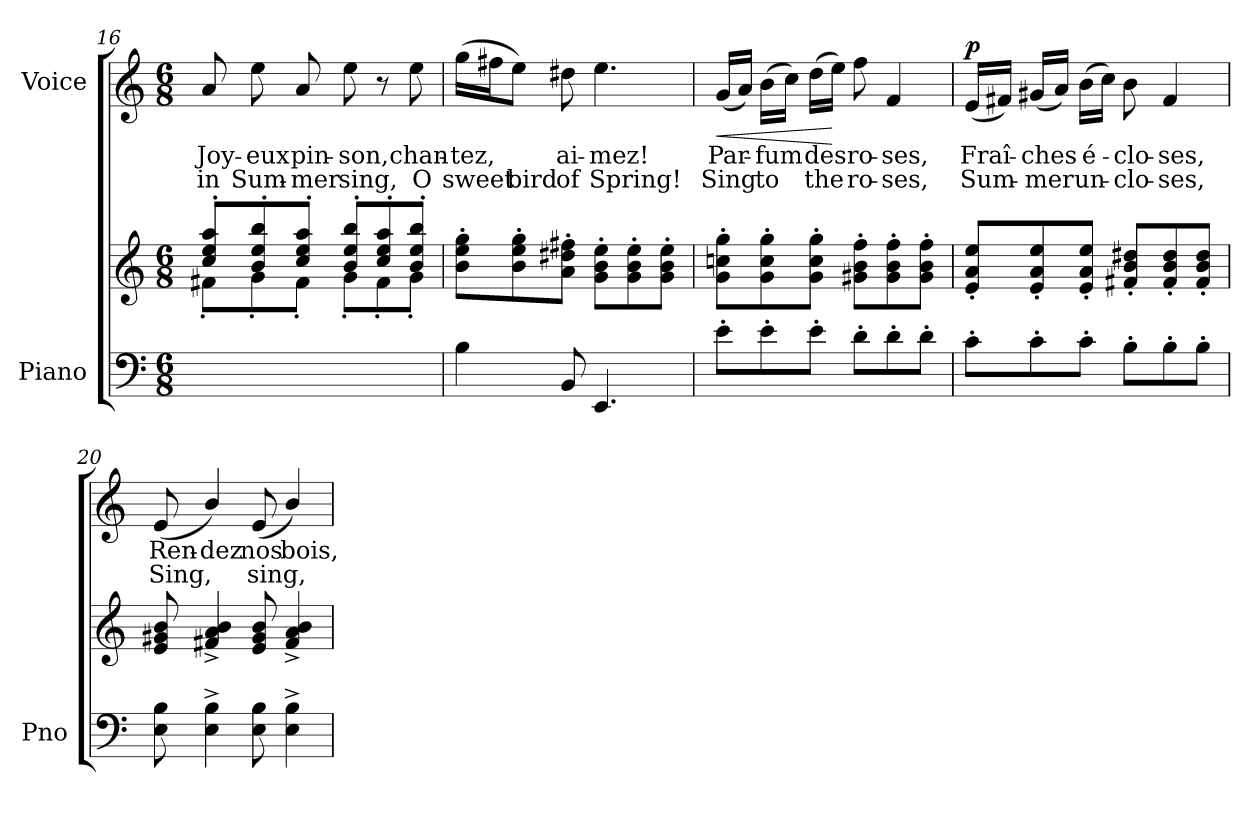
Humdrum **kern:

**kern	**kern	**kern	**text	**text	**dynam
*part2	*part2	*part1	*part1	*part1	*part1
*staff3	*staff2	*staff1	*staff1	*staff1	*staff1
*I"Piano	*	*I"Voice	*	*	*
*I'Pno	*	*	*	*	*
*clefF4	*clefG2	*clefG2	*	*	*
*k[]	*k[]	*k[]	*	*	*
*M6/8	*M6/8	*M6/8	*	*	*
=16	=16	=16	=16	=16	=16
*	*^	*	*	*	*
!	!	!	!	!LO:LY:b	!LO:LY:b	!
2.ryy	8cc/' 8ee/' 8aa/'L	8f#X'\L	8a/	Joy-	in	.
!	!	!	!	!LO:LY:b	!LO:LY:b	!
.	8b/' 8ee/' 8bb/'	8g'\	8ee\	-eux	Sum-	.
!	!	!	!	!LO:LY:b	!LO:LY:b	!
.	8cc/' 8ee/' 8aa/'J	8f#'\J	8a/	pin-	-mer	.
!	!	!	!	!LO:LY:b	!LO:LY:b	!
.	8b/' 8ee/' 8bb/'L	8g'\L	8ee\	-son,	sing,	.
.	8cc/' 8ee/' 8aa/'	8f#'\	8r	.	.	.
!	!	!	!	!LO:LY:b	!LO:LY:b	!
.	8b/' 8ee/' 8bb/'J	8g'\J	8ee\	chan-	O	.
!!LO:LB:g=z
=17	=17	=17	=17	=17	=17	=17
!	!	!	!	!LO:LY:b	!LO:LY:b	!
*	*v	*v	*	*	*	*
4B\	8b\' 8ee\' 8gg\'L	(>16gg\LL	-tez,	sweet	.
.	.	16ff#X\J	.	.	.
!	!	!	!	!LO:LY:b	!
.	8b\' 8ee\' 8gg\'	8ee\J)	.	bird	.
!	!	!	!LO:LY:b	!LO:LY:b	!
8BB/	8a\' 8dd#X\' 8ff#X\'J	8dd#X\	ai-	of	.
!	!	!	!LO:LY:b	!LO:LY:b	!
4.EE/	8g\' 8b\' 8ee\'L	4.ee\	-mez!	Spring!	.
.	8g\' 8b\' 8ee\'	.	.	.	.
.	8g\' 8b\' 8ee\'J	.	.	.	.
=18	=18	=18	=18	=18	=18
!	!	!	!LO:LY:b	!LO:LY:b	!LO:HP:b
8e'\L	8g\' 8ccn\' 8gg\'L	(<16g/LL	Par-	Sing	<
.	.	16a/JJ)	.	.	.
!	!	!	!LO:LY:b	!LO:LY:b	!
8e'\	8g\' 8cc\' 8gg\'	(>16b\LL	-fum	to	.
.	.	16cc\JJ)	.	.	.
!	!	!	!LO:LY:b	!LO:LY:b	!
8e'\J	8g\' 8cc\' 8gg\'J	(>16dd\LL	des	the	.
.	.	16ee\JJ)	.	.	[
!	!	!	!LO:LY:b	!LO:LY:b	!
8d'\L	8g#X\' 8b\' 8ff\'L	8ff\	ro-	ro-	.
!	!	!	!LO:LY:b	!LO:LY:b	!
8d'\	8g#\' 8b\' 8ff\'	4f/	-ses,	-ses,	.
8d'\J	8g#\' 8b\' 8ff\'J	.	.	.	.
=19	=19	=19	=19	=19	=19
!	!	!	!LO:LY:b	!LO:LY:b	!LO:DY:a
8c'\L	8e/' 8a/' 8ee/'L	(<16e/LL	Fraî-	Sum-	p
.	.	16f#X/JJ)	.	.	.
!	!	!	!LO:LY:b	!LO:LY:b	!
8c'\	8e/' 8a/' 8ee/'	(<16g#X/LL	-ches	-mer	.
.	.	16a/JJ)	.	.	.
!	!	!	!LO:LY:b	!LO:LY:b	!
8c'\J	8e/' 8a/' 8ee/'J	(>16b\LL	é-	un-	.
.	.	16cc\JJ)	.	.	.
!	!	!	!LO:LY:b	!LO:LY:b	!
8B'\L	8f#X/' 8b/' 8dd#X/'L	8b\	-clo-	-clo-	.
!	!	!	!LO:LY:b	!LO:LY:b	!
8B'\	8f#/' 8b/' 8dd#/'	4f#/	-ses,	-ses,	.
8B'\J	8f#/' 8b/' 8dd#/'J	.	.	.	.
!!LO:LB:g=z
=20	=20	=20	=20	=20	=20
!	!	!	!LO:LY:b	!LO:LY:b	!
8E\ 8B\	8e/ 8g#X/ 8b/	(<8e/	Ren-	Sing,	.
!	!	!	!LO:LY:b	!	!
4E\^ 4B\^	4f#X/^ 4a/^ 4b/^	4b/)	-dez	.	.
!	!	!	!LO:LY:b	!LO:LY:b	!
8E\ 8B\	8e/ 8g#/ 8b/	(<8e/	nos	sing,	.
!	!	!	!LO:LY:b	!	!
4E\^ 4B\^	4f#/^ 4a/^ 4b/^	4b/)	bois,	.	.
=	=	=	=	=	=
*-	*-	*-	*-	*-	*-
